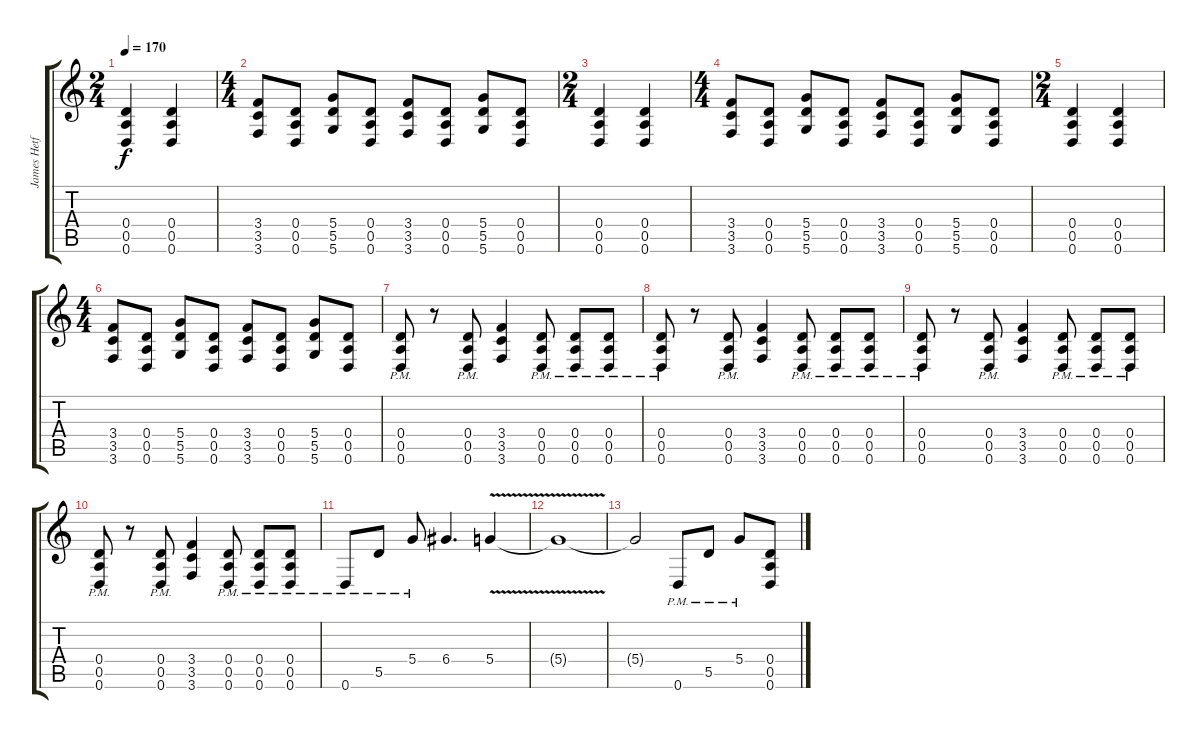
\track ("James Hetfield" "James Hetf") {instrument distortionguitar}
\staff {score tabs}
\tuning (E4 B3 G3 D3 A2 D2) {hide}
\ts (2 4)
\tempo 170
\clef g2
\ks c
(0.4 0.5 0.6).4{dy f} (0.4 0.5 0.6).4 |
\ts (4 4)
(3.4 3.5 3.6).8 (0.4 0.5 0.6).8 (5.4 5.5 5.6).8 (0.4 0.5 0.6).8 (3.4 3.5 3.6).8 (0.4 0.5 0.6).8 (5.4 5.5 5.6).8 (0.4 0.5 0.6).8 |
\ts (2 4)
(0.4 0.5 0.6).4 (0.4 0.5 0.6).4 |
\ts (4 4)
(3.4 3.5 3.6).8 (0.4 0.5 0.6).8 (5.4 5.5 5.6).8 (0.4 0.5 0.6).8 (3.4 3.5 3.6).8 (0.4 0.5 0.6).8 (5.4 5.5 5.6).8 (0.4 0.5 0.6).8 |
\ts (2 4)
(0.4 0.5 0.6).4 (0.4 0.5 0.6).4 |
\ts (4 4)
(3.4 3.5 3.6).8 (0.4 0.5 0.6).8 (5.4 5.5 5.6).8 (0.4 0.5 0.6).8 (3.4 3.5 3.6).8 (0.4 0.5 0.6).8 (5.4 5.5 5.6).8 (0.4 0.5 0.6).8 |
(0.4{pm} 0.5{pm} 0.6{pm}).8 r.8 (0.4{pm} 0.5{pm} 0.6{pm}).8 (3.4 3.5 3.6).4 (0.4{pm} 0.5{pm} 0.6{pm}).8 (0.4{pm} 0.5{pm} 0.6{pm}).8 (0.4{pm} 0.5{pm} 0.6{pm}).8 |
(0.4{pm} 0.5{pm} 0.6{pm}).8 r.8 (0.4{pm} 0.5{pm} 0.6{pm}).8 (3.4 3.5 3.6).4 (0.4{pm} 0.5{pm} 0.6{pm}).8 (0.4{pm} 0.5{pm} 0.6{pm}).8 (0.4{pm} 0.5{pm} 0.6{pm}).8 |
(0.4{pm} 0.5{pm} 0.6{pm}).8 r.8 (0.4{pm} 0.5{pm} 0.6{pm}).8 (3.4 3.5 3.6).4 (0.4{pm} 0.5{pm} 0.6{pm}).8 (0.4{pm} 0.5{pm} 0.6{pm}).8 (0.4{pm} 0.5{pm} 0.6{pm}).8 |
(0.4{pm} 0.5{pm} 0.6{pm}).8 r.8 (0.4{pm} 0.5{pm} 0.6{pm}).8 (3.4 3.5 3.6).4 (0.4{pm} 0.5{pm} 0.6{pm}).8 (0.4{pm} 0.5{pm} 0.6{pm}).8 (0.4{pm} 0.5{pm} 0.6{pm}).8 |
0.6{pm}.8 5.5{pm}.8 5.4{pm}.8 6.4.4{d} 5.4{v}.4 |
5.4{t}.1 |
5.4{t}.2 0.6{pm}.8 5.5{pm}.8 5.4{pm}.8 (0.4 0.5 0.6).8
